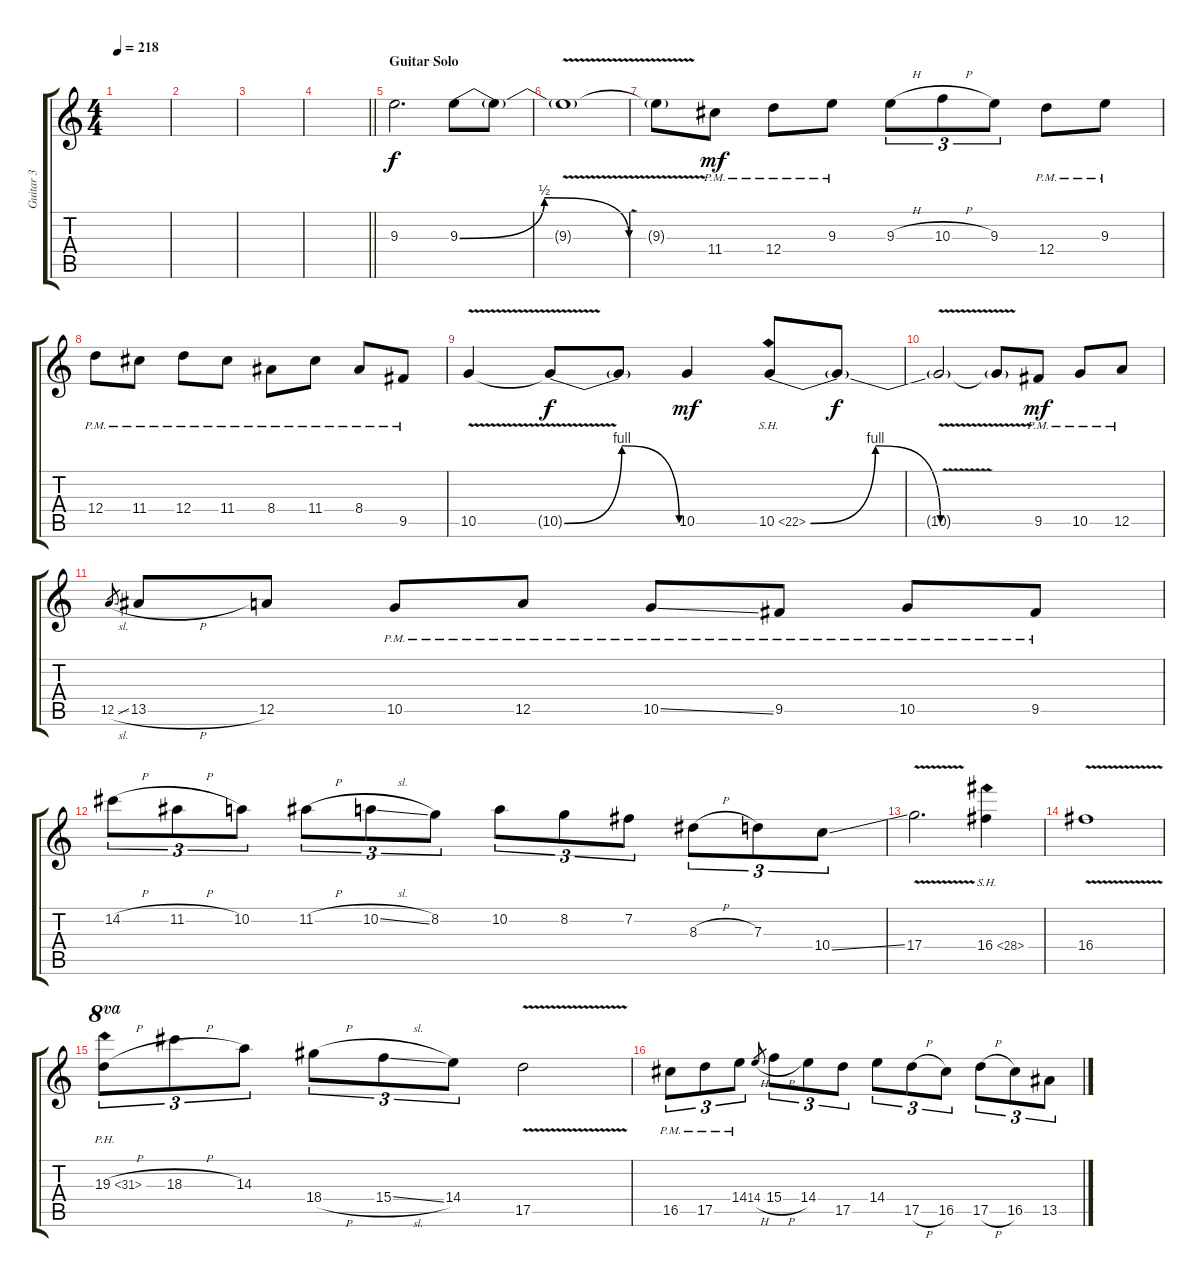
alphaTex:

\track ("Guitar 3" "Guitar 3") {instrument distortionguitar}
\staff {score tabs}
\tuning (E4 B3 G3 D3 A2 D2) {hide}
\ts (4 4)
\tempo 218
\clef g2
\ks c
|
|
|
\barLineRight lightlight
|
\section ("" "Guitar Solo")
9.3.2{d} 9.3{be (bendrelease 0 0 15 2 15 2 60 0)}.8 9.3{t}.8{dy f} |
9.3{v t}.1 |
9.3{t}.8 11.4{pm}.8{dy mf} 12.4{pm}.8 9.3{pm}.8 9.3{h}.8{tu (3 2)} 10.3{h}.8{tu (3 2)} 9.3.8{tu (3 2)} 12.4{pm}.8 9.3{pm}.8 |
12.4{pm}.8 11.4{pm}.8 12.4{pm}.8 11.4{pm}.8 8.4{pm}.8 11.4{pm}.8 8.4{pm}.8 9.5{pm}.8 |
10.5{v}.4 10.5{be (bendrelease 0 0 15 4 15 4 60 0) t}.8{dy f} 10.5{t}.8 10.5.4{dy mf} 10.5{be (bendrelease 0 0 15 4 15 4 60 0) sh 12}.8 10.5{t}.8{dy f} |
10.5{v t}.2 10.5{t}.8 9.5{pm}.8{dy mf} 10.5{pm}.8 12.5{pm}.8 |
12.5{sl}.8{gr} 13.5{h}.8 12.5.8 10.5{pm}.8 12.5{pm}.8 10.5{ss pm}.8 9.5{pm}.8 10.5{pm}.8 9.5{pm}.8 |
14.2{h}.8{tu (3 2)} 11.2{h}.8{tu (3 2)} 10.2.8{tu (3 2)} 11.2{h}.8{tu (3 2)} 10.2{sl}.8{tu (3 2)} 8.2.8{tu (3 2)} 10.2.8{tu (3 2)} 8.2.8{tu (3 2)} 7.2.8{tu (3 2)} 8.3{h}.8{tu (3 2)} 7.3.8{tu (3 2)} 10.4{ss}.8{tu (3 2)} |
17.4{v}.2{d} 16.4{sh 12}.4 |
16.4{v}.1 |
19.3{ph 12 h}.8{tu (3 2) ot 8va} 18.3{h}.8{tu (3 2)} 14.3.8{tu (3 2)} 18.4{h}.8{tu (3 2)} 15.4{sl}.8{tu (3 2)} 14.4.8{tu (3 2)} 17.5{v}.2 |
16.5{pm}.8{tu (3 2)} 17.5{pm}.8{tu (3 2)} 14.4{pm}.8{tu (3 2)} 14.4{h}.8{gr} 15.4{h}.8{tu (3 2)} 14.4.8{tu (3 2)} 17.5.8{tu (3 2)} 14.4.8{tu (3 2)} 17.5{h}.8{tu (3 2)} 16.5.8{tu (3 2)} 17.5{h}.8{tu (3 2)} 16.5.8{tu (3 2)} 13.5.8{tu (3 2)}
